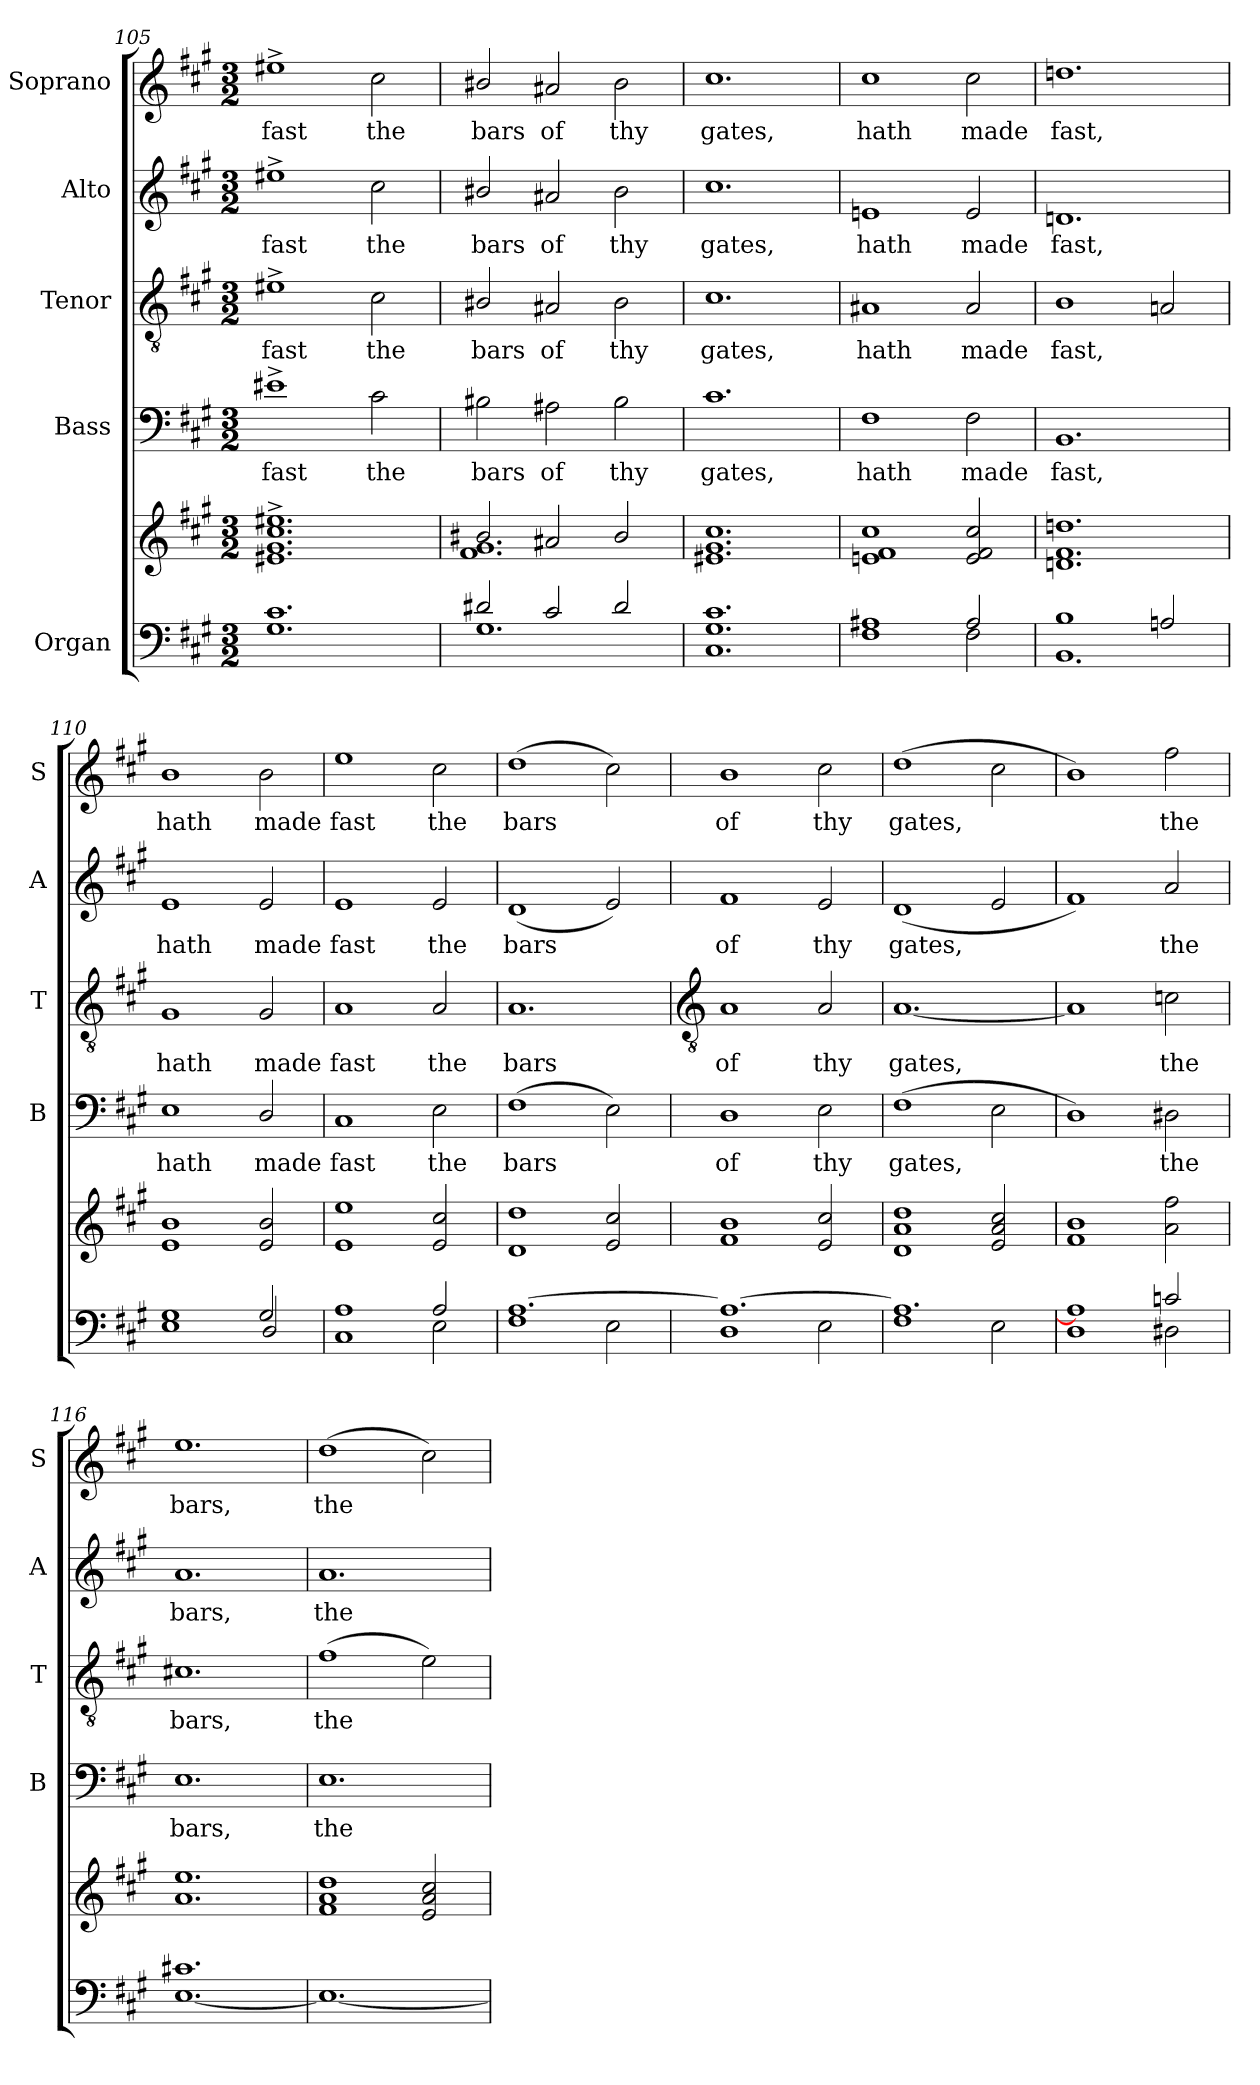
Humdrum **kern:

**kern	**kern	**kern	**text	**kern	**text	**kern	**text	**kern	**text
*part5	*part5	*part4	*part4	*part3	*part3	*part2	*part2	*part1	*part1
*staff6	*staff5	*staff4	*staff4	*staff3	*staff3	*staff2	*staff2	*staff1	*staff1
*I"Organ	*	*I"Bass	*	*I"Tenor	*	*I"Alto	*	*I"Soprano	*
*	*	*I'B	*	*I'T	*	*I'A	*	*I'S	*
*clefF4	*clefG2	*clefF4	*	*clefGv2	*	*clefG2	*	*clefG2	*
*k[f#c#g#]	*k[f#c#g#]	*k[f#c#g#]	*	*k[f#c#g#]	*	*k[f#c#g#]	*	*k[f#c#g#]	*
*A:	*A:	*A:	*	*A:	*	*A:	*	*A:	*
*M3/2	*M3/2	*M3/2	*	*M3/2	*	*M3/2	*	*M3/2	*
=105	=105	=105	=105	=105	=105	=105	=105	=105	=105
*^	*^	*	*	*	*	*	*	*	*
!	!	!	!LO:N:vis=1	!	!LO:LY:b	!	!LO:LY:b	!	!LO:LY:b	!	!LO:LY:b
1.c#/	1.G#\	1.e#X^ 1.g#^ 1.cc#^ 1.ee#X^	1.ryy	1e#X^	fast	1e#X^	fast	1ee#X^	fast	1ee#X^	fast
!	!	!	!	!	!LO:LY:b	!	!LO:LY:b	!	!LO:LY:b	!	!LO:LY:b
.	.	.	.	2c#	the	2c#	the	2cc#	the	2cc#	the
=106	=106	=106	=106	=106	=106	=106	=106	=106	=106	=106	=106
!	!	!	!	!	!LO:LY:b	!	!LO:LY:b	!	!LO:LY:b	!	!LO:LY:b
2d#X/	1.G#\	2b#X/	1.f#\ 1.g#\	2B#X\	bars	2B#X/	bars	2b#X/	bars	2b#X/	bars
!	!	!	!	!	!LO:LY:b	!	!LO:LY:b	!	!LO:LY:b	!	!LO:LY:b
2c#/	.	2a#X	.	2A#X	of	2A#X	of	2a#X	of	2a#X	of
!	!	!	!	!	!LO:LY:b	!	!LO:LY:b	!	!LO:LY:b	!	!LO:LY:b
2d#/	.	2b#/	.	2B#	thy	2B#	thy	2b#	thy	2b#	thy
=107	=107	=107	=107	=107	=107	=107	=107	=107	=107	=107	=107
!	!	!	!	!	!LO:LY:b	!	!LO:LY:b	!	!LO:LY:b	!	!LO:LY:b
1.G#/ 1.c#/	1.C#\	1.e#X 1.g# 1.cc#	1.ryy	1.c#	gates,	1.c#	gates,	1.cc#	gates,	1.cc#	gates,
=108	=108	=108	=108	=108	=108	=108	=108	=108	=108	=108	=108
!	!	!	!	!	!LO:LY:b	!	!LO:LY:b	!	!LO:LY:b	!	!LO:LY:b
1A#X/	1F#\	1en 1f# 1cc#	1.ryy	1F#	hath	1A#X	hath	1en	hath	1cc#	hath
!	!	!	!	!	!LO:LY:b	!	!LO:LY:b	!	!LO:LY:b	!	!LO:LY:b
2A#/	2F#\	2e 2f# 2cc#	.	2F#	made	2A#	made	2e	made	2cc#	made
=109	=109	=109	=109	=109	=109	=109	=109	=109	=109	=109	=109
!	!	!	!LO:N:vis=1	!	!LO:LY:b	!	!LO:LY:b	!	!LO:LY:b	!	!LO:LY:b
1B/	1.BB\	1.dn 1.f# 1.ddn	1.ryy	1.BB	fast,	1B	fast,	1.dn	fast,	1.ddn	fast,
2An/	.	.	.	.	.	2An	.	.	.	.	.
=110	=110	=110	=110	=110	=110	=110	=110	=110	=110	=110	=110
!	!	!	!LO:N:vis=1	!	!LO:LY:b	!	!LO:LY:b	!	!LO:LY:b	!	!LO:LY:b
1G#/	1E\	1e 1b	1.ryy	1E	hath	1G#	hath	1e	hath	1b	hath
!	!	!	!	!	!LO:LY:b	!	!LO:LY:b	!	!LO:LY:b	!	!LO:LY:b
2G#/	2D/	2e 2b	.	2D/	made	2G#	made	2e	made	2b	made
=111	=111	=111	=111	=111	=111	=111	=111	=111	=111	=111	=111
!	!	!	!LO:N:vis=1	!	!LO:LY:b	!	!LO:LY:b	!	!LO:LY:b	!	!LO:LY:b
1A/	1C#\	1e 1ee	1.ryy	1C#	fast	1A	fast	1e	fast	1ee	fast
!	!	!	!	!	!LO:LY:b	!	!LO:LY:b	!	!LO:LY:b	!	!LO:LY:b
2A/	2E\	2e 2cc#	.	2E	the	2A	the	2e	the	2cc#	the
=112	=112	=112	=112	=112	=112	=112	=112	=112	=112	=112	=112
!	!	!	!LO:N:vis=1	!	!LO:LY:b	!	!LO:LY:b	!	!LO:LY:b	!	!LO:LY:b
[1.A/	1F#\	1d 1dd	1.ryy	(>1F#	bars	1.A	bars	(<1d	bars	(>1dd	bars
.	2E\	2e 2cc#	.	2E)	.	.	.	2e)	.	2cc#)	.
*	*	*v	*v	*	*	*	*	*	*	*	*
!!LO:LB:g=z
=113	=113	=113	=113	=113	=113	=113	=113	=113	=113	=113
*	*	*	*	*	*clefGv2	*	*	*	*	*
!	!	!	!	!LO:LY:b	!	!LO:LY:b	!	!LO:LY:b	!	!LO:LY:b
1.A/_	1D\	1f# 1b	1D	of	1A	of	1f#	of	1b	of
!	!	!	!	!LO:LY:b	!	!LO:LY:b	!	!LO:LY:b	!	!LO:LY:b
.	2E\	2e 2cc#	2E	thy	2A	thy	2e	thy	2cc#	thy
=114	=114	=114	=114	=114	=114	=114	=114	=114	=114	=114
!	!	!	!	!LO:LY:b	!	!LO:LY:b	!	!LO:LY:b	!	!LO:LY:b
1.A/]	1F#\	1d 1a 1dd	(>1F#	gates,	[1.A	gates,	(<1d	gates,	(>1dd	gates,
.	2E\	2e 2a 2cc#	2E	.	.	.	2e	.	2cc#	.
=115	=115	=115	=115	=115	=115	=115	=115	=115	=115	=115
1A/]	1D\	1f# 1b	1D)	.	1A]	.	1f#)	.	1b)	.
!	!	!	!	!LO:LY:b	!	!LO:LY:b	!	!LO:LY:b	!	!LO:LY:b
2cn/	2D#X\	2a 2ff#	2D#X	the	2cn	the	2a	the	2ff#	the
=116	=116	=116	=116	=116	=116	=116	=116	=116	=116	=116
!	!	!	!	!LO:LY:b	!	!LO:LY:b	!	!LO:LY:b	!	!LO:LY:b
1.c#X/	[1.E\	1.a 1.ee	1.E	bars,	1.c#X	bars,	1.a	bars,	1.ee	bars,
=117	=117	=117	=117	=117	=117	=117	=117	=117	=117	=117
!	!	!	!	!LO:LY:b	!	!LO:LY:b	!	!LO:LY:b	!	!LO:LY:b
1.ryy	1.E\_	1f# 1a 1dd	1.E	the	(>1f#	the	1.a	the	(>1dd	the
.	.	2e 2a 2cc#	.	.	2e)	.	.	.	2cc#)	.
*v	*v	*	*	*	*	*	*	*	*	*
=	=	=	=	=	=	=	=	=	=
*-	*-	*-	*-	*-	*-	*-	*-	*-	*-
